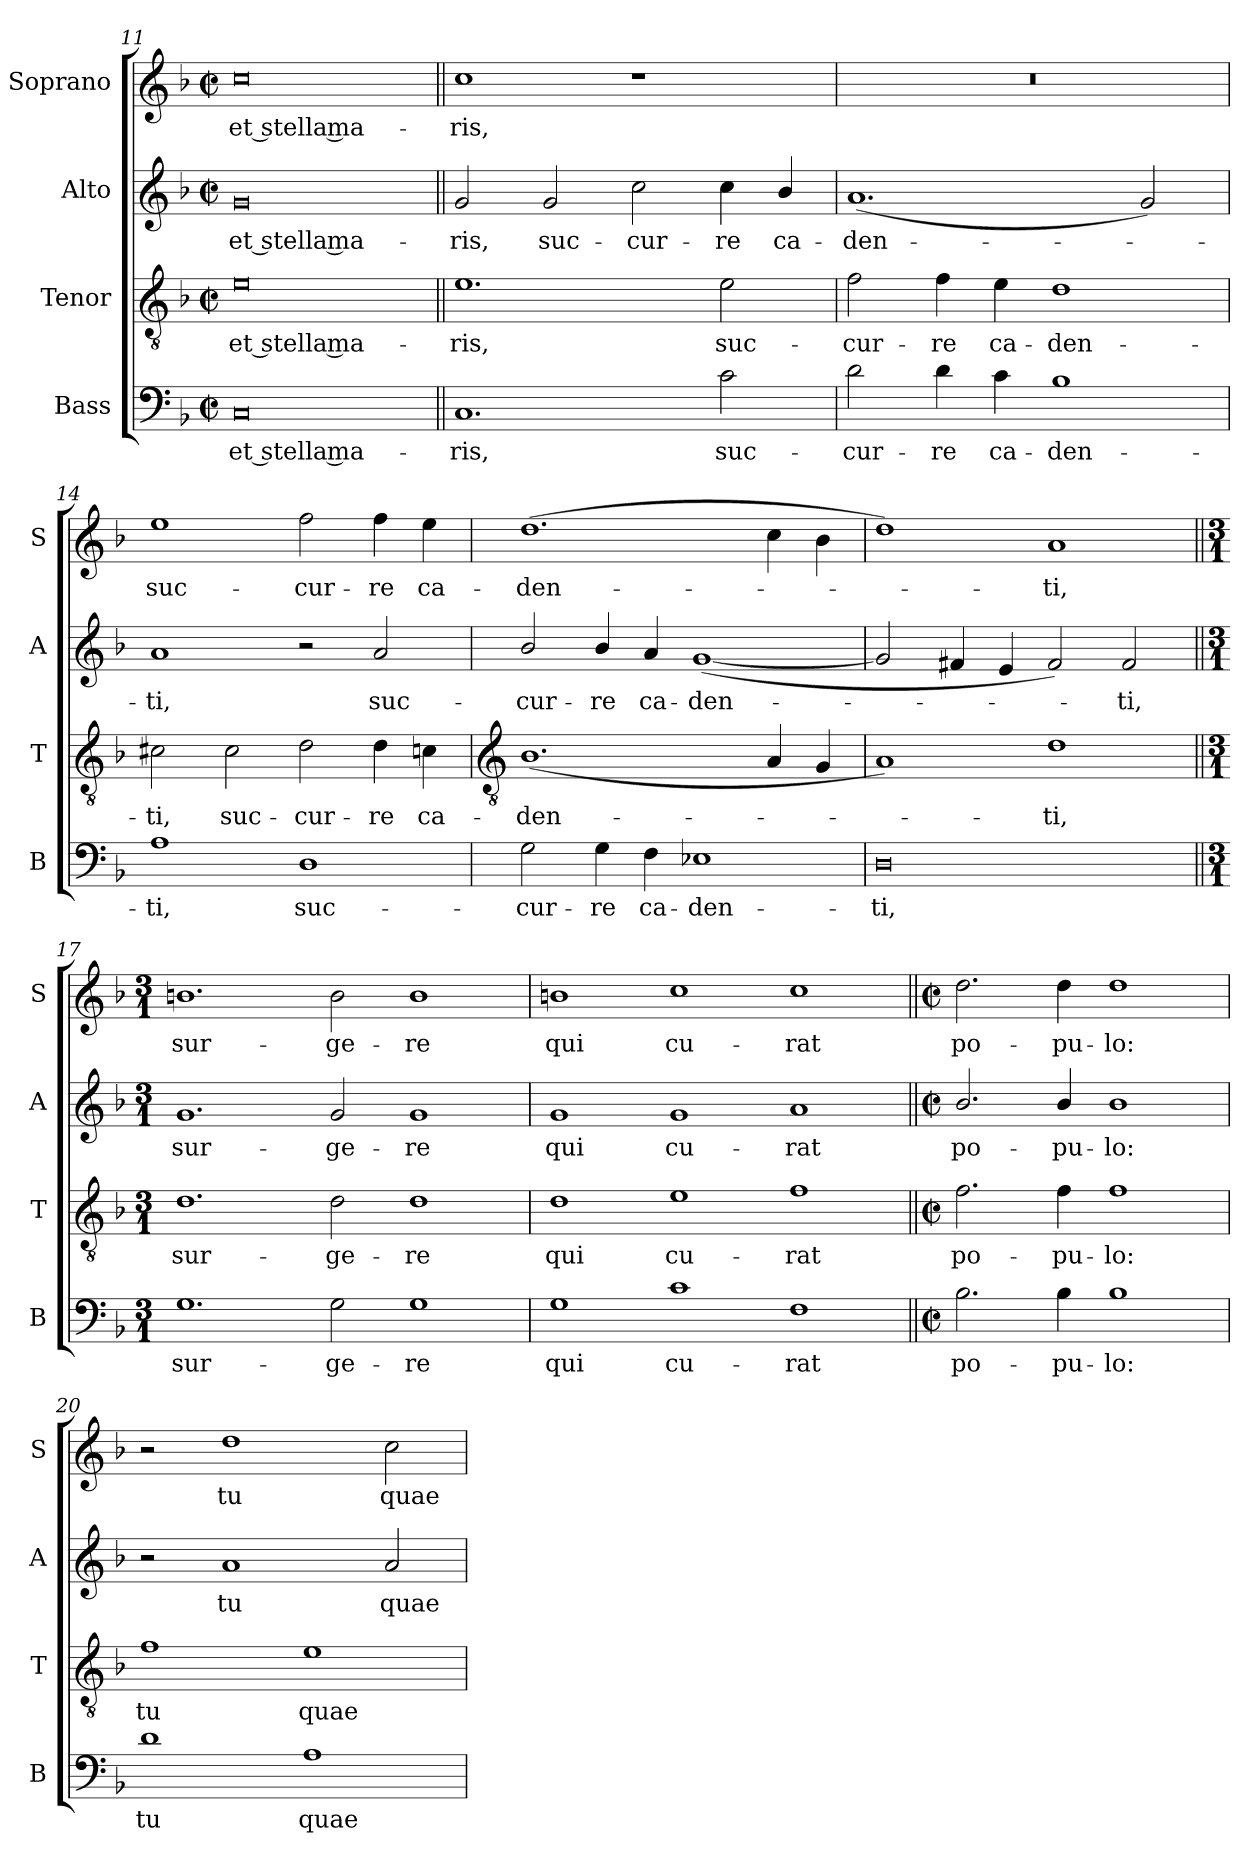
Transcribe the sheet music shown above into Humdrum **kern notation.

**kern	**text	**kern	**text	**kern	**text	**kern	**text
*part4	*part4	*part3	*part3	*part2	*part2	*part1	*part1
*staff4	*staff4	*staff3	*staff3	*staff2	*staff2	*staff1	*staff1
*I"Bass	*	*I"Tenor	*	*I"Alto	*	*I"Soprano	*
*I'B	*	*I'T	*	*I'A	*	*I'S	*
*clefF4	*	*clefGv2	*	*clefG2	*	*clefG2	*
*k[b-]	*	*k[b-]	*	*k[b-]	*	*k[b-]	*
*F:	*	*F:	*	*F:	*	*F:	*
*M4/2	*	*M4/2	*	*M4/2	*	*M4/2	*
*met(c|)	*	*met(c|)	*	*met(c|)	*	*met(c|)	*
=11	=11	=11	=11	=11	=11	=11	=11
!	!LO:LY:b	!	!LO:LY:b	!	!LO:LY:b	!	!LO:LY:b
0C	et stella ma-	0e	et stella ma-	0g	et stella ma-	0cc	et stella ma-
=12||	=12||	=12||	=12||	=12||	=12||	=12||	=12||
!	!LO:LY:b	!	!LO:LY:b	!	!LO:LY:b	!	!LO:LY:b
1.C	-ris,	1.e	-ris,	2g	-ris,	1cc	-ris,
!	!	!	!	!	!LO:LY:b	!	!
.	.	.	.	2g	suc-	.	.
!	!	!	!	!	!LO:LY:b	!	!
.	.	.	.	2cc	-cur-	1r	.
!	!LO:LY:b	!	!LO:LY:b	!	!LO:LY:b	!	!
2c	suc-	2e	suc-	4cc	-re	.	.
!	!	!	!	!	!LO:LY:b	!	!
.	.	.	.	4b-/	ca-	.	.
=13	=13	=13	=13	=13	=13	=13	=13
!	!LO:LY:b	!	!LO:LY:b	!	!LO:LY:b	!	!
2d	-cur-	2f	-cur-	(<1.a	-den-	0r	.
!	!LO:LY:b	!	!LO:LY:b	!	!	!	!
4d	-re	4f	-re	.	.	.	.
!	!LO:LY:b	!	!LO:LY:b	!	!	!	!
4c	ca-	4e	ca-	.	.	.	.
!	!LO:LY:b	!	!LO:LY:b	!	!	!	!
1B-	-den-	1d	-den-	.	.	.	.
.	.	.	.	2g)	.	.	.
=14	=14	=14	=14	=14	=14	=14	=14
!	!LO:LY:b	!	!LO:LY:b	!	!LO:LY:b	!	!LO:LY:b
1A	-ti,	2c#X	-ti,	1a	ti,	1ee	suc-
!	!	!	!LO:LY:b	!	!	!	!
.	.	2c#	suc-	.	.	.	.
!	!LO:LY:b	!	!LO:LY:b	!	!	!	!LO:LY:b
1D	suc-	2d	-cur-	2r	.	2ff	-cur-
!	!	!	!LO:LY:b	!	!LO:LY:b	!	!LO:LY:b
.	.	4d	-re	2a	suc-	4ff	-re
!	!	!	!LO:LY:b	!	!	!	!LO:LY:b
.	.	4c	ca-	.	.	4ee	ca-
!!LO:LB:g=z
=15	=15	=15	=15	=15	=15	=15	=15
*	*	*clefGv2	*	*	*	*	*
!	!LO:LY:b	!	!LO:LY:b	!	!LO:LY:b	!	!LO:LY:b
2G	-cur-	(<1.B-/	-den-	2b-/	-cur-	(>1.dd	-den-
!	!LO:LY:b	!	!	!	!LO:LY:b	!	!
4G	-re	.	.	4b-/	-re	.	.
!	!LO:LY:b	!	!	!	!LO:LY:b	!	!
4F	ca-	.	.	4a	ca-	.	.
!	!LO:LY:b	!	!	!	!LO:LY:b	!	!
1E-X	-den-	.	.	(<[1g	-den-	.	.
.	.	4A	.	.	.	4cc	.
.	.	4G	.	.	.	4b-	.
=16	=16	=16	=16	=16	=16	=16	=16
!	!LO:LY:b	!	!	!	!	!	!
0D	-ti,	1A)	.	2g]	.	1dd)	.
.	.	.	.	4f#X	.	.	.
.	.	.	.	4e	.	.	.
!	!	!	!LO:LY:b	!	!	!	!LO:LY:b
.	.	1d	ti,	2f#)	.	1a	ti,
!	!	!	!	!	!LO:LY:b	!	!
.	.	.	.	2f#	ti,	.	.
=17||	=17||	=17||	=17||	=17||	=17||	=17||	=17||
*M3/1	*	*M3/1	*	*M3/1	*	*M3/1	*
!	!LO:LY:b	!	!LO:LY:b	!	!LO:LY:b	!	!LO:LY:b
1.G	sur-	1.d	sur-	1.g	sur-	1.bn	sur-
!	!LO:LY:b	!	!LO:LY:b	!	!LO:LY:b	!	!LO:LY:b
2G	-ge-	2d	-ge-	2g	-ge-	2b	-ge-
!	!LO:LY:b	!	!LO:LY:b	!	!LO:LY:b	!	!LO:LY:b
1G	-re	1d	-re	1g	-re	1b	-re
=18	=18	=18	=18	=18	=18	=18	=18
!	!LO:LY:b	!	!LO:LY:b	!	!LO:LY:b	!	!LO:LY:b
1G	qui	1d	qui	1g	qui	1bn	qui
!	!LO:LY:b	!	!LO:LY:b	!	!LO:LY:b	!	!LO:LY:b
1c	cu-	1e	cu-	1g	cu-	1cc	cu-
!	!LO:LY:b	!	!LO:LY:b	!	!LO:LY:b	!	!LO:LY:b
1F	-rat	1f	-rat	1a	-rat	1cc	-rat
=19||	=19||	=19||	=19||	=19||	=19||	=19||	=19||
*M4/2	*	*M4/2	*	*M4/2	*	*M4/2	*
*met(c|)	*	*met(c|)	*	*met(c|)	*	*met(c|)	*
!	!LO:LY:b	!	!LO:LY:b	!	!LO:LY:b	!	!LO:LY:b
2.B-	po-	2.f	po-	2.b-/	po-	2.dd	po-
!	!LO:LY:b	!	!LO:LY:b	!	!LO:LY:b	!	!LO:LY:b
4B-	-pu-	4f	-pu-	4b-/	-pu-	4dd	-pu-
!	!LO:LY:b	!	!LO:LY:b	!	!LO:LY:b	!	!LO:LY:b
1B-	-lo:	1f	-lo:	1b-	-lo:	1dd	-lo:
=20	=20	=20	=20	=20	=20	=20	=20
!	!LO:LY:b	!	!LO:LY:b	!	!	!	!
1d	tu	1f	tu	2r	.	2r	.
!	!	!	!	!	!LO:LY:b	!	!LO:LY:b
.	.	.	.	1a	tu	1dd	tu
!	!LO:LY:b	!	!LO:LY:b	!	!	!	!
1A	quae	1e	quae	.	.	.	.
!	!	!	!	!	!LO:LY:b	!	!LO:LY:b
.	.	.	.	2a	quae	2cc	quae
=	=	=	=	=	=	=	=
*-	*-	*-	*-	*-	*-	*-	*-
